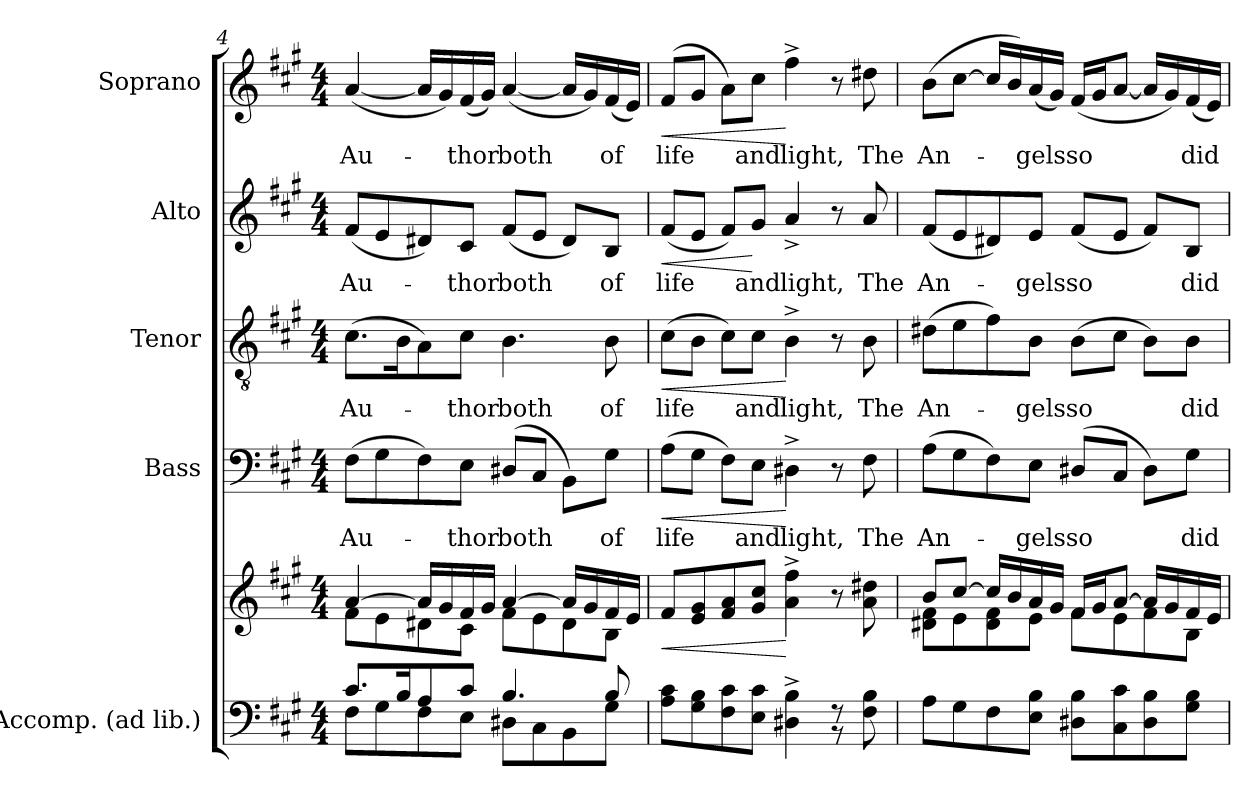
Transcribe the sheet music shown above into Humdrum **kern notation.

**kern	**kern	**dynam	**kern	**text	**dynam	**kern	**text	**dynam	**kern	**text	**dynam	**kern	**text	**dynam
*part5	*part5	*part5	*part4	*part4	*part4	*part3	*part3	*part3	*part2	*part2	*part2	*part1	*part1	*part1
*staff6	*staff5	*staff5/6	*staff4	*staff4	*staff4	*staff3	*staff3	*staff3	*staff2	*staff2	*staff2	*staff1	*staff1	*staff1
*I"Accomp. (ad lib.)	*	*	*I"Bass	*	*	*I"Tenor	*	*	*I"Alto	*	*	*I"Soprano	*	*
*I'Acc.	*	*	*I'B.	*	*	*I'T.	*	*	*I'A.	*	*	*I'S.	*	*
*clefF4	*clefG2	*	*clefF4	*	*	*clefGv2	*	*	*clefG2	*	*	*clefG2	*	*
*	*	*	*	*	*	*ITrd7c12	*	*	*	*	*	*	*	*
*k[f#c#g#]	*k[f#c#g#]	*	*k[f#c#g#]	*	*	*k[f#c#g#]	*	*	*k[f#c#g#]	*	*	*k[f#c#g#]	*	*
*A:	*A:	*	*A:	*	*	*A:	*	*	*A:	*	*	*A:	*	*
*M4/4	*M4/4	*	*M4/4	*	*	*M4/4	*	*	*M4/4	*	*	*M4/4	*	*
=4	=4	=4	=4	=4	=4	=4	=4	=4	=4	=4	=4	=4	=4	=4
*^	*^	*	*	*	*	*	*	*	*	*	*	*	*	*
!	!	!	!	!	!	!LO:LY:b:color=#000000	!	!	!	!	!	!	!	!	!	!
!	!	!	!	!	!	!	!	!	!LO:LY:b:color=#000000	!	!	!	!	!	!	!
!	!	!	!	!	!	!	!	!	!	!	!	!LO:LY:b:color=#000000	!	!	!	!
!	!	!	!	!	!	!	!	!	!	!	!	!	!	!	!LO:LY:b:color=#000000	!
8.c#i/L	8F#i\L	[4ai/	8f#i\L	.	(8F#i\L	Au-	.	(8.C#i\L	Au-	.	(8f#i/L	Au-	.	([4ai/	Au-	.
.	8G#i\	.	8ei\	.	8G#i\	.	.	.	.	.	8ei/	.	.	.	.	.
16Bi/k	.	.	.	.	.	.	.	16BBi\k	.	.	.	.	.	.	.	.
8Ai/	8F#i\	16ai/LL]	8d#Xi\	.	8F#i\)	.	.	8AAi\)	.	.	8d#Xi/)	.	.	16ai/LL]	.	.
.	.	16g#i/	.	.	.	.	.	.	.	.	.	.	.	16g#i/)	.	.
!	!	!	!	!	!	!LO:LY:b:color=#000000	!	!	!	!	!	!	!	!	!	!
!	!	!	!	!	!	!	!	!	!LO:LY:b:color=#000000	!	!	!	!	!	!	!
!	!	!	!	!	!	!	!	!	!	!	!	!LO:LY:b:color=#000000	!	!	!	!
!	!	!	!	!	!	!	!	!	!	!	!	!	!	!	!LO:LY:b:color=#000000	!
8c#i/J	8Ei\J	16f#i/	8c#i\J	.	8Ei\J	-thor	.	8C#i\J	-thor	.	8c#i/J	-thor	.	(16f#i/	-thor	.
.	.	16g#i/JJ	.	.	.	.	.	.	.	.	.	.	.	16g#i/JJ)	.	.
!	!	!	!	!	!	!LO:LY:b:color=#000000	!	!	!	!	!	!	!	!	!	!
!	!	!	!	!	!	!	!	!	!LO:LY:b:color=#000000	!	!	!	!	!	!	!
!	!	!	!	!	!	!	!	!	!	!	!	!LO:LY:b:color=#000000	!	!	!	!
!	!	!	!	!	!	!	!	!	!	!	!	!	!	!	!LO:LY:b:color=#000000	!
4.Bi/	8D#Xi\L	[4ai/	8f#i\L	.	(8D#Xi/L	both	.	4.BBi\	both	.	(8f#i/L	both	.	([4ai/	both	.
.	8C#i\	.	8ei\	.	8C#i/J	.	.	.	.	.	8ei/J	.	.	.	.	.
.	8BBi\	16ai/LL]	8d#i\	.	8BBi\L)	.	.	.	.	.	8d#i/L)	.	.	16ai/LL]	.	.
.	.	16g#i/	.	.	.	.	.	.	.	.	.	.	.	16g#i/)	.	.
!	!	!	!	!	!	!LO:LY:b:color=#000000	!	!	!	!	!	!	!	!	!	!
!	!	!	!	!	!	!	!	!	!LO:LY:b:color=#000000	!	!	!	!	!	!	!
!	!	!	!	!	!	!	!	!	!	!	!	!LO:LY:b:color=#000000	!	!	!	!
!	!	!	!	!	!	!	!	!	!	!	!	!	!	!	!LO:LY:b:color=#000000	!
8Bi/	8G#i\J	16f#i/	8Bi\J	.	8G#i\J	of	.	8BBi\	of	.	8Bi/J	of	.	(16f#i/	of	.
.	.	16ei/JJ	.	.	.	.	.	.	.	.	.	.	.	16ei/JJ)	.	.
*	*	*v	*v	*	*	*	*	*	*	*	*	*	*	*	*	*
!!LO:LB:g=z
=5	=5	=5	=5	=5	=5	=5	=5	=5	=5	=5	=5	=5	=5	=5	=5
!	!	!	!LO:HP:b	!	!	!	!	!	!	!	!	!	!	!	!
!	!	!	!	!	!LO:LY:b:color=#000000	!LO:HP:b	!	!	!	!	!	!	!	!	!
!	!	!	!	!	!	!	!	!LO:LY:b:color=#000000	!LO:HP:b	!	!	!	!	!	!
!	!	!	!	!	!	!	!	!	!	!	!LO:LY:b:color=#000000	!LO:HP:b	!	!	!
!	!	!	!	!	!	!	!	!	!	!	!	!	!	!LO:LY:b:color=#000000	!LO:HP:b
8Ai\ 8c#iL	2.ryy	8f#i/L	<	(8Ai\L	life	<	(8C#i\L	life	<	(8f#i/L	life	<	(8f#i/L	life	<
8G#i\ 8Bi	.	8ei/ 8g#i	.	8G#i\J	.	.	8BBi\J	.	.	8ei/J	.	.	8g#i/J	.	.
8F#i\ 8c#i	.	8f#i/ 8ai	.	8F#i\L)	.	.	8C#i\L)	.	.	8f#i/L)	.	.	8ai\L)	.	.
!	!	!	!	!	!LO:LY:b:color=#000000	!	!	!	!	!	!	!	!	!	!
!	!	!	!	!	!	!	!	!LO:LY:b:color=#000000	!	!	!	!	!	!	!
!	!	!	!	!	!	!	!	!	!	!	!LO:LY:b:color=#000000	!	!	!	!
!	!	!	!	!	!	!	!	!	!	!	!	!	!	!LO:LY:b:color=#000000	!
8Ei\ 8c#iJ	.	8g#i/ 8cc#iJ	.	8Ei\J	and	.	8C#i\J	and	.	8g#i/J	and	[	8cc#i\J	and	.
!	!	!	!	!	!LO:LY:b:color=#000000	!	!	!	!	!	!	!	!	!	!
!	!	!	!	!	!	!	!	!LO:LY:b:color=#000000	!	!	!	!	!	!	!
!	!	!	!	!	!	!	!	!	!	!	!LO:LY:b:color=#000000	!	!	!	!
!	!	!	!	!	!	!	!	!	!	!	!	!	!	!LO:LY:b:color=#000000	!
4D#Xi\^ 4Bi^	.	4ai\^ 4ff#i^	[	4D#X^i\	light,	[	4BB^i\	light,	[	4a^i/	light,	.	4ff#^i\	light,	[
8r	8r	8r	.	8r	.	.	8r	.	.	8r	.	.	8r	.	.
!	!	!	!	!	!LO:LY:b:color=#000000	!	!	!	!	!	!	!	!	!	!
!	!	!	!	!	!	!	!	!LO:LY:b:color=#000000	!	!	!	!	!	!	!
!	!	!	!	!	!	!	!	!	!	!	!LO:LY:b:color=#000000	!	!	!	!
!	!	!	!	!	!	!	!	!	!	!	!	!	!	!LO:LY:b:color=#000000	!
8F#i\ 8Bi	8ryy	8ai\ 8dd#Xi	.	8F#i\	The	.	8BBi\	The	.	8ai/	The	.	8dd#Xi\	The	.
*v	*v	*	*	*	*	*	*	*	*	*	*	*	*	*	*
=6	=6	=6	=6	=6	=6	=6	=6	=6	=6	=6	=6	=6	=6	=6
*	*^	*	*	*	*	*	*	*	*	*	*	*	*	*
*^	*	*	*	*	*	*	*	*	*	*	*	*	*	*	*
!	!	!	!	!	!	!LO:LY:b:color=#000000	!	!	!	!	!	!	!	!	!	!
*v	*v	*	*	*	*	*	*	*	*	*	*	*	*	*	*	*
*^	*	*	*	*	*	*	*	*	*	*	*	*	*	*	*
!	!	!	!	!	!	!	!	!	!LO:LY:b:color=#000000	!	!	!	!	!	!	!
*v	*v	*	*	*	*	*	*	*	*	*	*	*	*	*	*	*
*^	*	*	*	*	*	*	*	*	*	*	*	*	*	*	*
!	!	!	!	!	!	!	!	!	!	!	!	!LO:LY:b:color=#000000	!	!	!	!
*v	*v	*	*	*	*	*	*	*	*	*	*	*	*	*	*	*
*^	*	*	*	*	*	*	*	*	*	*	*	*	*	*	*
!	!	!	!	!	!	!	!	!	!	!	!	!	!	!	!LO:LY:b:color=#000000	!
*v	*v	*	*	*	*	*	*	*	*	*	*	*	*	*	*	*
8Ai\L	8bi/L	8d#Xi\ 8f#iL	.	(8Ai\L	An-	.	(8D#Xi\L	An-	.	(8f#i/L	An-	.	(8bi\L	An-	.
8G#i\	[8cc#i/J	8ei\	.	8G#i\	.	.	8Ei\	.	.	8ei/	.	.	[8cc#i\J	.	.
8F#i\	16cc#i/LL]	8d#i\ 8f#i	.	8F#i\)	.	.	8F#i\)	.	.	8d#Xi/)	.	.	16cc#i/LL]	.	.
.	16bi/	.	.	.	.	.	.	.	.	.	.	.	16bi/)	.	.
!	!	!	!	!	!LO:LY:b:color=#000000	!	!	!	!	!	!	!	!	!	!
!	!	!	!	!	!	!	!	!LO:LY:b:color=#000000	!	!	!	!	!	!	!
!	!	!	!	!	!	!	!	!	!	!	!LO:LY:b:color=#000000	!	!	!	!
!	!	!	!	!	!	!	!	!	!	!	!	!	!	!LO:LY:b:color=#000000	!
8Ei\ 8BiJ	16ai/	8ei\J	.	8Ei\J	-gels	.	8BBi\J	-gels	.	8ei/J	-gels	.	(16ai/	-gels	.
.	16g#i/JJ	.	.	.	.	.	.	.	.	.	.	.	16g#i/JJ)	.	.
!	!	!	!	!	!LO:LY:b:color=#000000	!	!	!	!	!	!	!	!	!	!
!	!	!	!	!	!	!	!	!LO:LY:b:color=#000000	!	!	!	!	!	!	!
!	!	!	!	!	!	!	!	!	!	!	!LO:LY:b:color=#000000	!	!	!	!
!	!	!	!	!	!	!	!	!	!	!	!	!	!	!LO:LY:b:color=#000000	!
8D#Xi\ 8BiL	16f#i/LL	8f#i\L	.	(8D#Xi/L	so	.	(8BBi\L	so	.	(8f#i/L	so	.	(16f#i/LL	so	.
.	16g#i/J	.	.	.	.	.	.	.	.	.	.	.	16g#i/J	.	.
8C#i\ 8c#i	[8ai/J	8ei\	.	8C#i/J	.	.	8C#i\J	.	.	8ei/J	.	.	[8ai/J	.	.
8D#i\ 8Bi	16ai/LL]	8f#i\	.	8D#i\L)	.	.	8BBi\L)	.	.	8f#i/L)	.	.	16ai/LL]	.	.
.	16g#i/	.	.	.	.	.	.	.	.	.	.	.	16g#i/)	.	.
!	!	!	!	!	!LO:LY:b:color=#000000	!	!	!	!	!	!	!	!	!	!
!	!	!	!	!	!	!	!	!LO:LY:b:color=#000000	!	!	!	!	!	!	!
!	!	!	!	!	!	!	!	!	!	!	!LO:LY:b:color=#000000	!	!	!	!
!	!	!	!	!	!	!	!	!	!	!	!	!	!	!LO:LY:b:color=#000000	!
8G#i\ 8BiJ	16f#i/	8Bi\J	.	8G#i\J	did	.	8BBi\J	did	.	8Bi/J	did	.	(16f#i/	did	.
.	16ei/JJ	.	.	.	.	.	.	.	.	.	.	.	16ei/JJ)	.	.
*	*v	*v	*	*	*	*	*	*	*	*	*	*	*	*	*
=	=	=	=	=	=	=	=	=	=	=	=	=	=	=
*-	*-	*-	*-	*-	*-	*-	*-	*-	*-	*-	*-	*-	*-	*-
